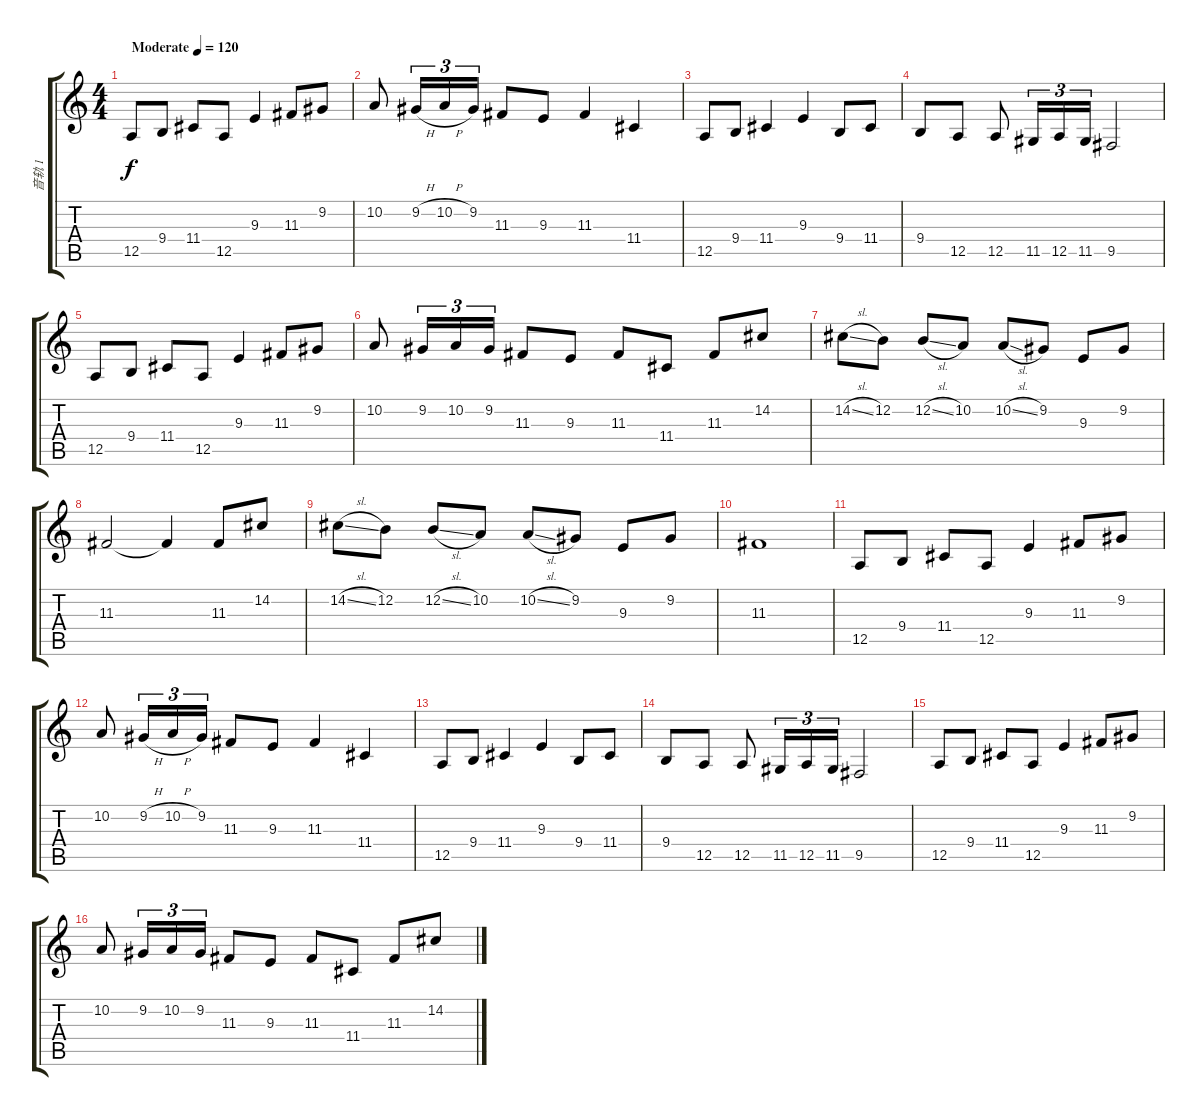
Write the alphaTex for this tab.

\track ("音轨 1" "音轨 1") {instrument tangoaccordion}
\staff {score tabs}
\tuning (E4 B3 G3 D3 A2 E2) {hide}
\ts (4 4)
\tempo (120 "Moderate")
\clef g2
\ks c
12.5.8{dy f instrument tangoaccordion} 9.4.8 11.4.8 12.5.8 9.3.4 11.3.8 9.2.8 |
10.2.8 9.2{h}.16{tu (3 2)} 10.2{h}.16{tu (3 2)} 9.2.16{tu (3 2)} 11.3.8 9.3.8 11.3.4 11.4.4 |
12.5.8 9.4.8 11.4.4 9.3.4 9.4.8 11.4.8 |
9.4.8 12.5.8 12.5.8 11.5.16{tu (3 2)} 12.5.16{tu (3 2)} 11.5.16{tu (3 2)} 9.5.2 |
12.5.8 9.4.8 11.4.8 12.5.8 9.3.4 11.3.8 9.2.8 |
10.2.8 9.2.16{tu (3 2)} 10.2.16{tu (3 2)} 9.2.16{tu (3 2)} 11.3.8 9.3.8 11.3.8 11.4.8 11.3.8 14.2.8 |
14.2{sl}.8 12.2.8 12.2{sl}.8 10.2.8 10.2{sl}.8 9.2.8 9.3.8 9.2.8 |
11.3.2 11.3{t}.4 11.3.8 14.2.8 |
14.2{sl}.8 12.2.8 12.2{sl}.8 10.2.8 10.2{sl}.8 9.2.8 9.3.8 9.2.8 |
11.3.1 |
12.5.8 9.4.8 11.4.8 12.5.8 9.3.4 11.3.8 9.2.8 |
10.2.8 9.2{h}.16{tu (3 2)} 10.2{h}.16{tu (3 2)} 9.2.16{tu (3 2)} 11.3.8 9.3.8 11.3.4 11.4.4 |
12.5.8 9.4.8 11.4.4 9.3.4 9.4.8 11.4.8 |
9.4.8 12.5.8 12.5.8 11.5.16{tu (3 2)} 12.5.16{tu (3 2)} 11.5.16{tu (3 2)} 9.5.2 |
12.5.8 9.4.8 11.4.8 12.5.8 9.3.4 11.3.8 9.2.8 |
10.2.8 9.2.16{tu (3 2)} 10.2.16{tu (3 2)} 9.2.16{tu (3 2)} 11.3.8 9.3.8 11.3.8 11.4.8 11.3.8 14.2.8
